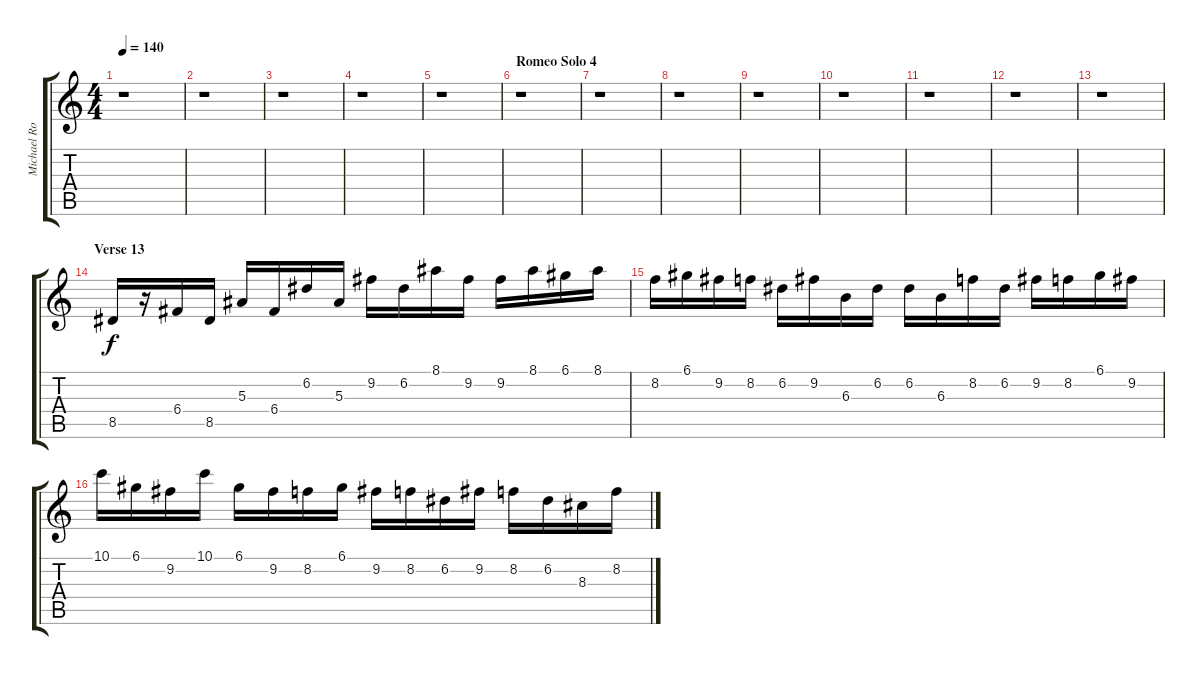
\track ("Michael Romeo Clean Guitar" "Michael Ro") {instrument electricguitarclean}
\staff {score tabs}
\tuning (D4 A3 F3 C3 G2 D2) {hide}
\ts (4 4)
\tempo 140
\clef g2
\ks c
r.1{dy f} |
r.1 |
r.1 |
r.1 |
r.1 |
\section ("" "Romeo Solo 4")
r.1 |
r.1 |
r.1 |
r.1 |
r.1 |
r.1 |
r.1 |
r.1 |
\section ("" "Verse 13")
8.5.16{volume 12 balance 8} r.16 6.4.16 8.5.16 5.3.16 6.4.16 6.2.16 5.3.16 9.2.16 6.2.16 8.1.16 9.2.16 9.2.16 8.1.16 6.1.16 8.1.16 |
8.2.16 6.1.16 9.2.16 8.2.16 6.2.16 9.2.16 6.3.16 6.2.16 6.2.16 6.3.16 8.2.16 6.2.16 9.2.16 8.2.16 6.1.16 9.2.16 |
10.1.16 6.1.16 9.2.16 10.1.16 6.1.16 9.2.16 8.2.16 6.1.16 9.2.16 8.2.16 6.2.16 9.2.16 8.2.16 6.2.16 8.3.16 8.2.16
